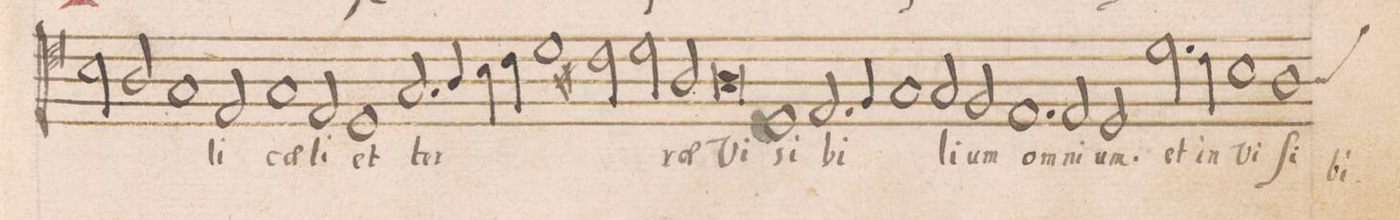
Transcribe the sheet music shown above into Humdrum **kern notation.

**kern	**text
*I"ALTVS	*
*clefC4	*
*k[]	*
*met(C|)	*
*M2/1	*
2B\	.
2A/	.
1G/	.
=10-	=10-
2E/	li
1G/	cae-
2E/	-li
=11-	=11-
1D/	et
2.G/	ter-
4A/	.
=12-	=12-
4B\	.
4c\	.
1d\	.
2c#X\	.
=13-	=13-
2d\	.
2A/	-rae
0A\	Vi-
=14-	=14-
1D/	-ſi-
=15-	=15-
2.E/	-bi-
4Fny/	.
1G/	.
=16-	=16-
2G/	-li-
2F/	-um
1.E/	om-
=17-	=17-
2E/	-ni-
2D/	-um.
2.d\	et
=18-	=18-
4c\	in-
1B\	-Vi-
*custos:A	*
1A\	-ſi-
=19-	=19-
*-	*-
